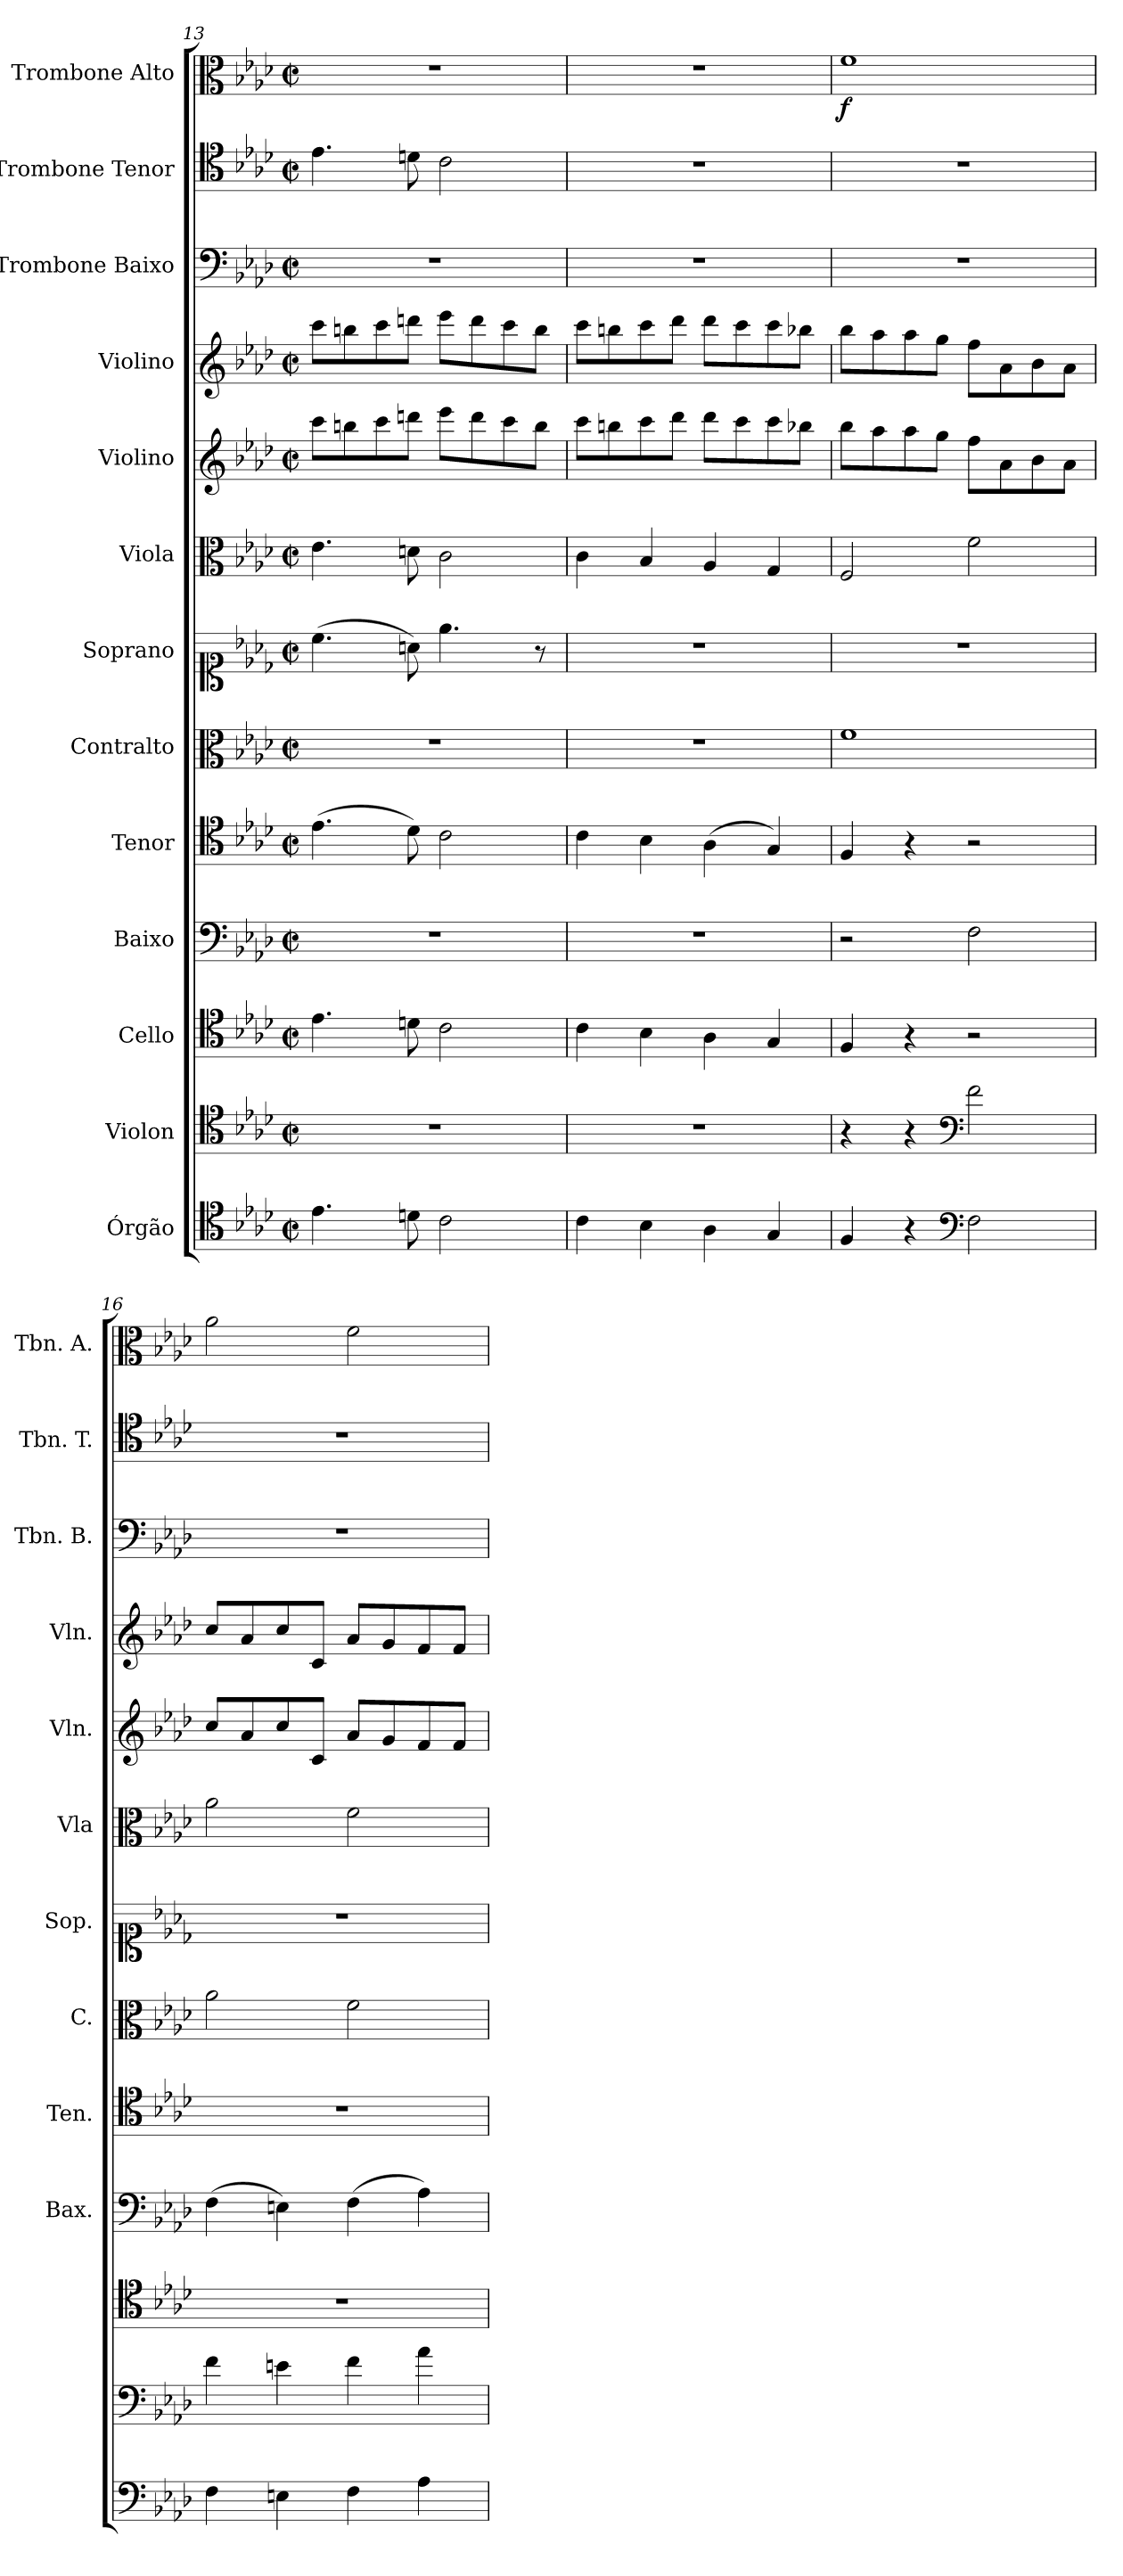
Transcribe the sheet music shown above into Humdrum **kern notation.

**kern	**kern	**kern	**kern	**kern	**kern	**kern	**kern	**kern	**kern	**kern	**kern	**kern	**dynam
*part13	*part12	*part11	*part10	*part9	*part8	*part7	*part6	*part5	*part4	*part3	*part2	*part1	*part1
*staff13	*staff12	*staff11	*staff10	*staff9	*staff8	*staff7	*staff6	*staff5	*staff4	*staff3	*staff2	*staff1	*staff1
*I"Órgão	*I"Violon	*I"Cello	*I"Baixo	*I"Tenor	*I"Contralto	*I"Soprano	*I"Viola	*I"Violino	*I"Violino	*I"Trombone Baixo	*I"Trombone Tenor	*I"Trombone Alto	*
*	*	*	*I'Bax.	*I'Ten.	*I'C.	*I'Sop.	*I'Vla	*I'Vln.	*I'Vln.	*I'Tbn. B.	*I'Tbn. T.	*I'Tbn. A.	*
!!LO:PB:g=z
*clefC4	*clefC4	*clefC4	*clefF4	*clefC4	*clefC3	*clefC1	*clefC3	*clefG2	*clefG2	*clefF4	*clefC4	*clefC3	*
*	*ITrd7c12	*	*	*	*	*	*	*	*	*	*	*	*
*k[b-e-a-d-]	*k[b-e-a-d-]	*k[b-e-a-d-]	*k[b-e-a-d-]	*k[b-e-a-d-]	*k[b-e-a-d-]	*k[b-e-a-d-]	*k[b-e-a-d-]	*k[b-e-a-d-]	*k[b-e-a-d-]	*k[b-e-a-d-]	*k[b-e-a-d-]	*k[b-e-a-d-]	*
*M2/2	*M2/2	*M2/2	*M2/2	*M2/2	*M2/2	*M2/2	*M2/2	*M2/2	*M2/2	*M2/2	*M2/2	*M2/2	*
*met(c|)	*met(c|)	*met(c|)	*met(c|)	*met(c|)	*met(c|)	*met(c|)	*met(c|)	*met(c|)	*met(c|)	*met(c|)	*met(c|)	*met(c|)	*
=13	=13	=13	=13	=13	=13	=13	=13	=13	=13	=13	=13	=13	=13
4.e-\	1r	4.e-\	1r	(>4.e-\	1r	(>4.cc\	4.e-\	8ccc\L	8ccc\L	1r	4.e-\	1r	.
.	.	.	.	.	.	.	.	8bbn\	8bbn\	.	.	.	.
.	.	.	.	.	.	.	.	8ccc\	8ccc\	.	.	.	.
8dn\	.	8dn\	.	8d-\)	.	8an\)	8dn\	8dddn\J	8dddn\J	.	8dn\	.	.
2c\	.	2c\	.	2c\	.	4.ee-\	2c\	8eee-\L	8eee-\L	.	2c\	.	.
.	.	.	.	.	.	.	.	8ddd\	8ddd\	.	.	.	.
.	.	.	.	.	.	.	.	8ccc\	8ccc\	.	.	.	.
.	.	.	.	.	.	8r	.	8bb\J	8bb\J	.	.	.	.
=14	=14	=14	=14	=14	=14	=14	=14	=14	=14	=14	=14	=14	=14
4c\	1r	4c\	1r	4c\	1r	1r	4c\	8ccc\L	8ccc\L	1r	1r	1r	.
.	.	.	.	.	.	.	.	8bbn\	8bbn\	.	.	.	.
4B-\	.	4B-\	.	4B-\	.	.	4B-/	8ccc\	8ccc\	.	.	.	.
.	.	.	.	.	.	.	.	8ddd-i\J	8ddd-i\J	.	.	.	.
4A-\	.	4A-\	.	(>4A-\	.	.	4A-/	8ddd-\L	8ddd-\L	.	.	.	.
.	.	.	.	.	.	.	.	8ccc\	8ccc\	.	.	.	.
4G/	.	4G/	.	4G/)	.	.	4G/	8ccc\	8ccc\	.	.	.	.
.	.	.	.	.	.	.	.	8bb-i\J	8bb-i\J	.	.	.	.
=15	=15	=15	=15	=15	=15	=15	=15	=15	=15	=15	=15	=15	=15
!	!	!	!	!	!	!	!	!	!	!	!	!	!LO:DY:b
4F/	4r	4F/	2r	4F/	1f	1r	2F/	8bb-\L	8bb-\L	1r	1r	1f	f
.	.	.	.	.	.	.	.	8aa-\	8aa-\	.	.	.	.
4r	4r	4r	.	4r	.	.	.	8aa-\	8aa-\	.	.	.	.
.	.	.	.	.	.	.	.	8gg\J	8gg\J	.	.	.	.
*clefF4	*clefF4	*	*	*	*	*	*	*	*	*	*	*	*
2F\	2F\	2r	2F\	2r	.	.	2f\	8ff\L	8ff\L	.	.	.	.
.	.	.	.	.	.	.	.	8a-\	8a-\	.	.	.	.
.	.	.	.	.	.	.	.	8b-\	8b-\	.	.	.	.
.	.	.	.	.	.	.	.	8a-\J	8a-\J	.	.	.	.
!!LO:PB:g=z
=16	=16	=16	=16	=16	=16	=16	=16	=16	=16	=16	=16	=16	=16
4F\	4F\	1r	(>4F\	1r	2a-\	1r	2a-\	8cc/L	8cc/L	1r	1r	2a-\	.
.	.	.	.	.	.	.	.	8a-/	8a-/	.	.	.	.
4En\	4En\	.	4En\)	.	.	.	.	8cc/	8cc/	.	.	.	.
.	.	.	.	.	.	.	.	8c/J	8c/J	.	.	.	.
4F\	4F\	.	(>4F\	.	2f\	.	2f\	8a-/L	8a-/L	.	.	2f\	.
.	.	.	.	.	.	.	.	8g/	8g/	.	.	.	.
4A-\	4A-\	.	4A-\)	.	.	.	.	8f/	8f/	.	.	.	.
.	.	.	.	.	.	.	.	8f/J	8f/J	.	.	.	.
=	=	=	=	=	=	=	=	=	=	=	=	=	=
*-	*-	*-	*-	*-	*-	*-	*-	*-	*-	*-	*-	*-	*-
